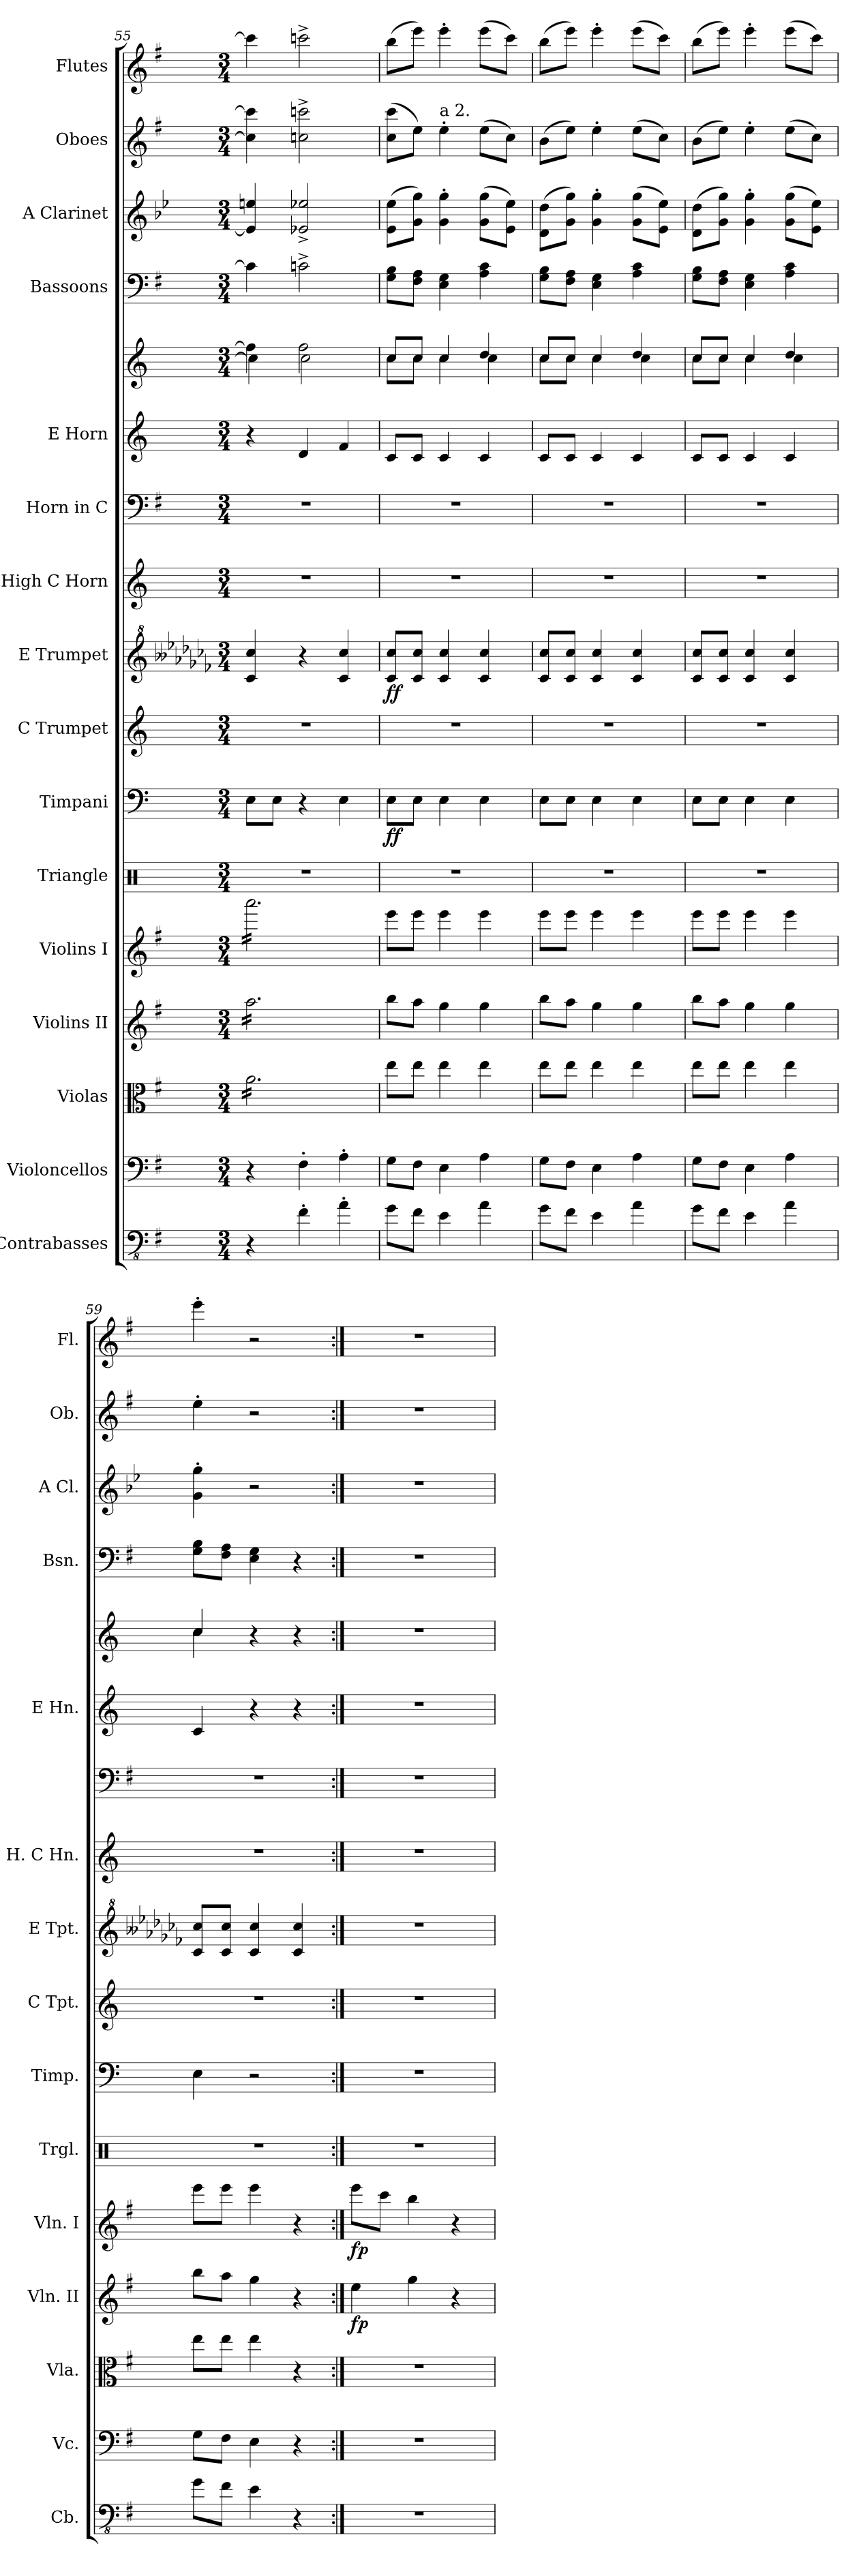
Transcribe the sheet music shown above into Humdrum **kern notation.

**kern	**kern	**kern	**kern	**dynam	**kern	**dynam	**kern	**kern	**dynam	**kern	**kern	**dynam	**kern	**kern	**kern	**kern	**kern	**kern	**kern	**kern
*part16	*part15	*part14	*part13	*part13	*part12	*part12	*part11	*part10	*part10	*part9	*part8	*part8	*part7	*part6	*part5	*part5	*part4	*part3	*part2	*part1
*staff17	*staff16	*staff15	*staff14	*staff14	*staff13	*staff13	*staff12	*staff11	*staff11	*staff10	*staff9	*staff9	*staff8	*staff7	*staff6	*staff5	*staff4	*staff3	*staff2	*staff1
*I"Contrabasses	*I"Violoncellos	*I"Violas	*I"Violins II	*	*I"Violins I	*	*I"Triangle	*I"Timpani	*	*I"C Trumpet	*I"E Trumpet	*	*I"High C Horn	*I"Horn in C	*I"E Horn	*	*I"Bassoons	*I"A Clarinet	*I"Oboes	*I"Flutes
*I'Cb.	*I'Vc.	*I'Vla.	*I'Vln. II	*	*I'Vln. I	*	*I'Trgl.	*I'Timp.	*	*I'C Tpt.	*I'E Tpt.	*	*I'H. C Hn.	*	*I'E Hn.	*	*I'Bsn.	*I'A Cl.	*I'Ob.	*I'Fl.
*clefFv4	*clefF4	*clefC3	*clefG2	*	*clefG2	*	*clefX	*clefF4	*	*clefG2	*clefG^2	*	*clefG2	*clefF4	*clefG2	*clefG2	*clefF4	*clefG2	*clefG2	*clefG2
*ITrd7c12	*	*	*	*	*	*	*	*	*	*	*ITrd-3c-4	*	*ITrd7c12	*ITrd7c12	*ITrd5c8	*ITrd5c8	*	*ITrd2c3	*	*
*k[f#]	*k[f#]	*k[f#]	*k[f#]	*	*k[f#]	*	*k[]	*k[]	*	*k[]	*k[b--e-a-d-g-c-f-]	*	*k[]	*k[f#]	*k[f#c#g#d#]	*k[f#c#g#d#]	*k[f#]	*k[f#]	*k[f#]	*k[f#]
*M3/4	*M3/4	*M3/4	*M3/4	*	*M3/4	*	*M3/4	*M3/4	*	*M3/4	*M3/4	*	*M3/4	*M3/4	*M3/4	*M3/4	*M3/4	*M3/4	*M3/4	*M3/4
=55	=55	=55	=55	=55	=55	=55	=55	=55	=55	=55	=55	=55	=55	=55	=55	=55	=55	=55	=55	=55
*	*	*	*	*	*	*	*	*	*	*	*	*	*	*	*	*^	*	*	*	*
*	*	*tremolo	*	*	*	*	*	*	*	*	*	*	*	*	*	*	*	*	*	*	*
*	*	*	*tremolo	*	*	*	*	*	*	*	*	*	*	*	*	*	*	*	*	*	*
*	*	*	*	*	*tremolo	*	*	*	*	*	*	*	*	*	*	*	*	*	*	*	*
4r	4r	16a\LL	16aa\LL	.	16aaa\LL	.	2.r	8E\L	.	2.r	4ff-/ 4fff-/	.	2.r	2.r	4r	4a\]	4e\]	4c#\]	4c#/] 4cc#X/	4cc#\] 4ccc#\]	4ccc#\]
.	.	16a\	16aa\	.	16aaa\	.	.	.	.	.	.	.	.	.	.	.	.	.	.	.	.
.	.	16a\	16aa\	.	16aaa\	.	.	8E\J	.	.	.	.	.	.	.	.	.	.	.	.	.
.	.	16a\	16aa\	.	16aaa\	.	.	.	.	.	.	.	.	.	.	.	.	.	.	.	.
4FF#'\	4F#'\	16a\	16aa\	.	16aaa\	.	.	4r	.	.	4r	.	.	.	4F#/	2a\	2e\	2cn^\	2cn/^ 2ccn/^	2ccn\^ 2cccn\^	2cccn^\
.	.	16a\	16aa\	.	16aaa\	.	.	.	.	.	.	.	.	.	.	.	.	.	.	.	.
.	.	16a\	16aa\	.	16aaa\	.	.	.	.	.	.	.	.	.	.	.	.	.	.	.	.
.	.	16a\	16aa\	.	16aaa\	.	.	.	.	.	.	.	.	.	.	.	.	.	.	.	.
4AA'\	4A'\	16a\	16aa\	.	16aaa\	.	.	4E\	.	.	4ff-/ 4fff-/	.	.	.	4A/	.	.	.	.	.	.
.	.	16a\	16aa\	.	16aaa\	.	.	.	.	.	.	.	.	.	.	.	.	.	.	.	.
.	.	16a\	16aa\	.	16aaa\	.	.	.	.	.	.	.	.	.	.	.	.	.	.	.	.
.	.	16a\JJ	16aa\JJ	.	16aaa\JJ	.	.	.	.	.	.	.	.	.	.	.	.	.	.	.	.
*	*	*	*	*	*Xtremolo	*	*	*	*	*	*	*	*	*	*	*	*	*	*	*	*
*	*	*	*Xtremolo	*	*	*	*	*	*	*	*	*	*	*	*	*	*	*	*	*	*
*	*	*Xtremolo	*	*	*	*	*	*	*	*	*	*	*	*	*	*	*	*	*	*	*
=56	=56	=56	=56	=56	=56	=56	=56	=56	=56	=56	=56	=56	=56	=56	=56	=56	=56	=56	=56	=56	=56
!	!	!	!	!	!	!	!	!	!LO:DY:b	!	!	!LO:DY:b	!	!	!	!	!	!	!	!	!
8GG\L	8G\L	8ee\L	8bb\L	.	8eee\L	.	2.r	8E\L	ff	2.r	8ff-/ 8fff-/L	ff	2.r	2.r	8E/L	8e/L	8e\L	8G\ 8B\L	(>8c\ 8cc\L	(>8cc\ 8ccc\L	(>8bb\L
8FF#\J	8F#\J	8ee\J	8aa\J	.	8eee\J	.	.	8E\J	.	.	8ff-/ 8fff-/J	.	.	.	8E/J	8e/J	8e\J	8F#\ 8A\J	8e\ 8ee\J)	8ee\J)	8eee\J)
!	!	!	!	!	!	!	!	!	!	!	!	!	!	!	!	!	!	!	!	!LO:TX:a:t=a 2.	!
4EE\	4E\	4ee\	4gg\	.	4eee\	.	.	4E\	.	.	4ff-/ 4fff-/	.	.	.	4E/	4e/	4e\	4E\ 4G\	4e\' 4ee\'	4ee'\	4eee'\
4AA\	4A\	4ee\	4gg\	.	4eee\	.	.	4E\	.	.	4ff-/ 4fff-/	.	.	.	4E/	4f#/	4e\	4A\ 4c\	(>8e\ 8ee\L	(>8ee\L	(>8eee\L
.	.	.	.	.	.	.	.	.	.	.	.	.	.	.	.	.	.	.	8c\ 8cc\J)	8cc\J)	8ccc\J)
=57	=57	=57	=57	=57	=57	=57	=57	=57	=57	=57	=57	=57	=57	=57	=57	=57	=57	=57	=57	=57	=57
8GG\L	8G\L	8ee\L	8bb\L	.	8eee\L	.	2.r	8E\L	.	2.r	8ff-/ 8fff-/L	.	2.r	2.r	8E/L	8e/L	8e\L	8G\ 8B\L	(>8B\ 8b\L	(>8b\L	(>8bb\L
8FF#\J	8F#\J	8ee\J	8aa\J	.	8eee\J	.	.	8E\J	.	.	8ff-/ 8fff-/J	.	.	.	8E/J	8e/J	8e\J	8F#\ 8A\J	8e\ 8ee\J)	8ee\J)	8eee\J)
4EE\	4E\	4ee\	4gg\	.	4eee\	.	.	4E\	.	.	4ff-/ 4fff-/	.	.	.	4E/	4e/	4e\	4E\ 4G\	4e\' 4ee\'	4ee'\	4eee'\
4AA\	4A\	4ee\	4gg\	.	4eee\	.	.	4E\	.	.	4ff-/ 4fff-/	.	.	.	4E/	4f#/	4e\	4A\ 4c\	(>8e\ 8ee\L	(>8ee\L	(>8eee\L
.	.	.	.	.	.	.	.	.	.	.	.	.	.	.	.	.	.	.	8c\ 8cc\J)	8cc\J)	8ccc\J)
!!LO:PB:g=z
=58	=58	=58	=58	=58	=58	=58	=58	=58	=58	=58	=58	=58	=58	=58	=58	=58	=58	=58	=58	=58	=58
8GG\L	8G\L	8ee\L	8bb\L	.	8eee\L	.	2.r	8E\L	.	2.r	8ff-/ 8fff-/L	.	2.r	2.r	8E/L	8e/L	8e\L	8G\ 8B\L	(>8B\ 8b\L	(>8b\L	(>8bb\L
8FF#\J	8F#\J	8ee\J	8aa\J	.	8eee\J	.	.	8E\J	.	.	8ff-/ 8fff-/J	.	.	.	8E/J	8e/J	8e\J	8F#\ 8A\J	8e\ 8ee\J)	8ee\J)	8eee\J)
4EE\	4E\	4ee\	4gg\	.	4eee\	.	.	4E\	.	.	4ff-/ 4fff-/	.	.	.	4E/	4e/	4e\	4E\ 4G\	4e\' 4ee\'	4ee'\	4eee'\
4AA\	4A\	4ee\	4gg\	.	4eee\	.	.	4E\	.	.	4ff-/ 4fff-/	.	.	.	4E/	4f#/	4e\	4A\ 4c\	(>8e\ 8ee\L	(>8ee\L	(>8eee\L
.	.	.	.	.	.	.	.	.	.	.	.	.	.	.	.	.	.	.	8c\ 8cc\J)	8cc\J)	8ccc\J)
=59	=59	=59	=59	=59	=59	=59	=59	=59	=59	=59	=59	=59	=59	=59	=59	=59	=59	=59	=59	=59	=59
8GG\L	8G\L	8ee\L	8bb\L	.	8eee\L	.	2.r	4E\	.	2.r	8ff-/ 8fff-/L	.	2.r	2.r	4E/	4e/	4e\	8G\ 8B\L	4e\' 4ee\'	4ee'\	4eee'\
8FF#\J	8F#\J	8ee\J	8aa\J	.	8eee\J	.	.	.	.	.	8ff-/ 8fff-/J	.	.	.	.	.	.	8F#\ 8A\J	.	.	.
4EE\	4E\	4ee\	4gg\	.	4eee\	.	.	2r	.	.	4ff-/ 4fff-/	.	.	.	4r	4r	4ryy	4E\ 4G\	2r	2r	2r
4r	4r	4r	4r	.	4r	.	.	.	.	.	4ff-/ 4fff-/	.	.	.	4r	4r	4ryy	4r	.	.	.
=60:|!	=60:|!	=60:|!	=60:|!	=60:|!	=60:|!	=60:|!	=60:|!	=60:|!	=60:|!	=60:|!	=60:|!	=60:|!	=60:|!	=60:|!	=60:|!	=60:|!	=60:|!	=60:|!	=60:|!	=60:|!	=60:|!
!	!	!	!	!LO:DY:b	!	!LO:DY:b	!	!	!	!	!	!	!	!	!	!	!	!	!	!	!
*	*	*	*	*	*	*	*	*	*	*	*	*	*	*	*	*v	*v	*	*	*	*
2.r	2.r	2.r	4ee\	fp	8eee\L	fp	2.r	2.r	.	2.r	2.r	.	2.r	2.r	2.r	2.r	2.r	2.r	2.r	2.r
.	.	.	.	.	8ccc\J	.	.	.	.	.	.	.	.	.	.	.	.	.	.	.
.	.	.	4gg\	.	4bb\	.	.	.	.	.	.	.	.	.	.	.	.	.	.	.
.	.	.	4r	.	4r	.	.	.	.	.	.	.	.	.	.	.	.	.	.	.
=	=	=	=	=	=	=	=	=	=	=	=	=	=	=	=	=	=	=	=	=
*-	*-	*-	*-	*-	*-	*-	*-	*-	*-	*-	*-	*-	*-	*-	*-	*-	*-	*-	*-	*-
